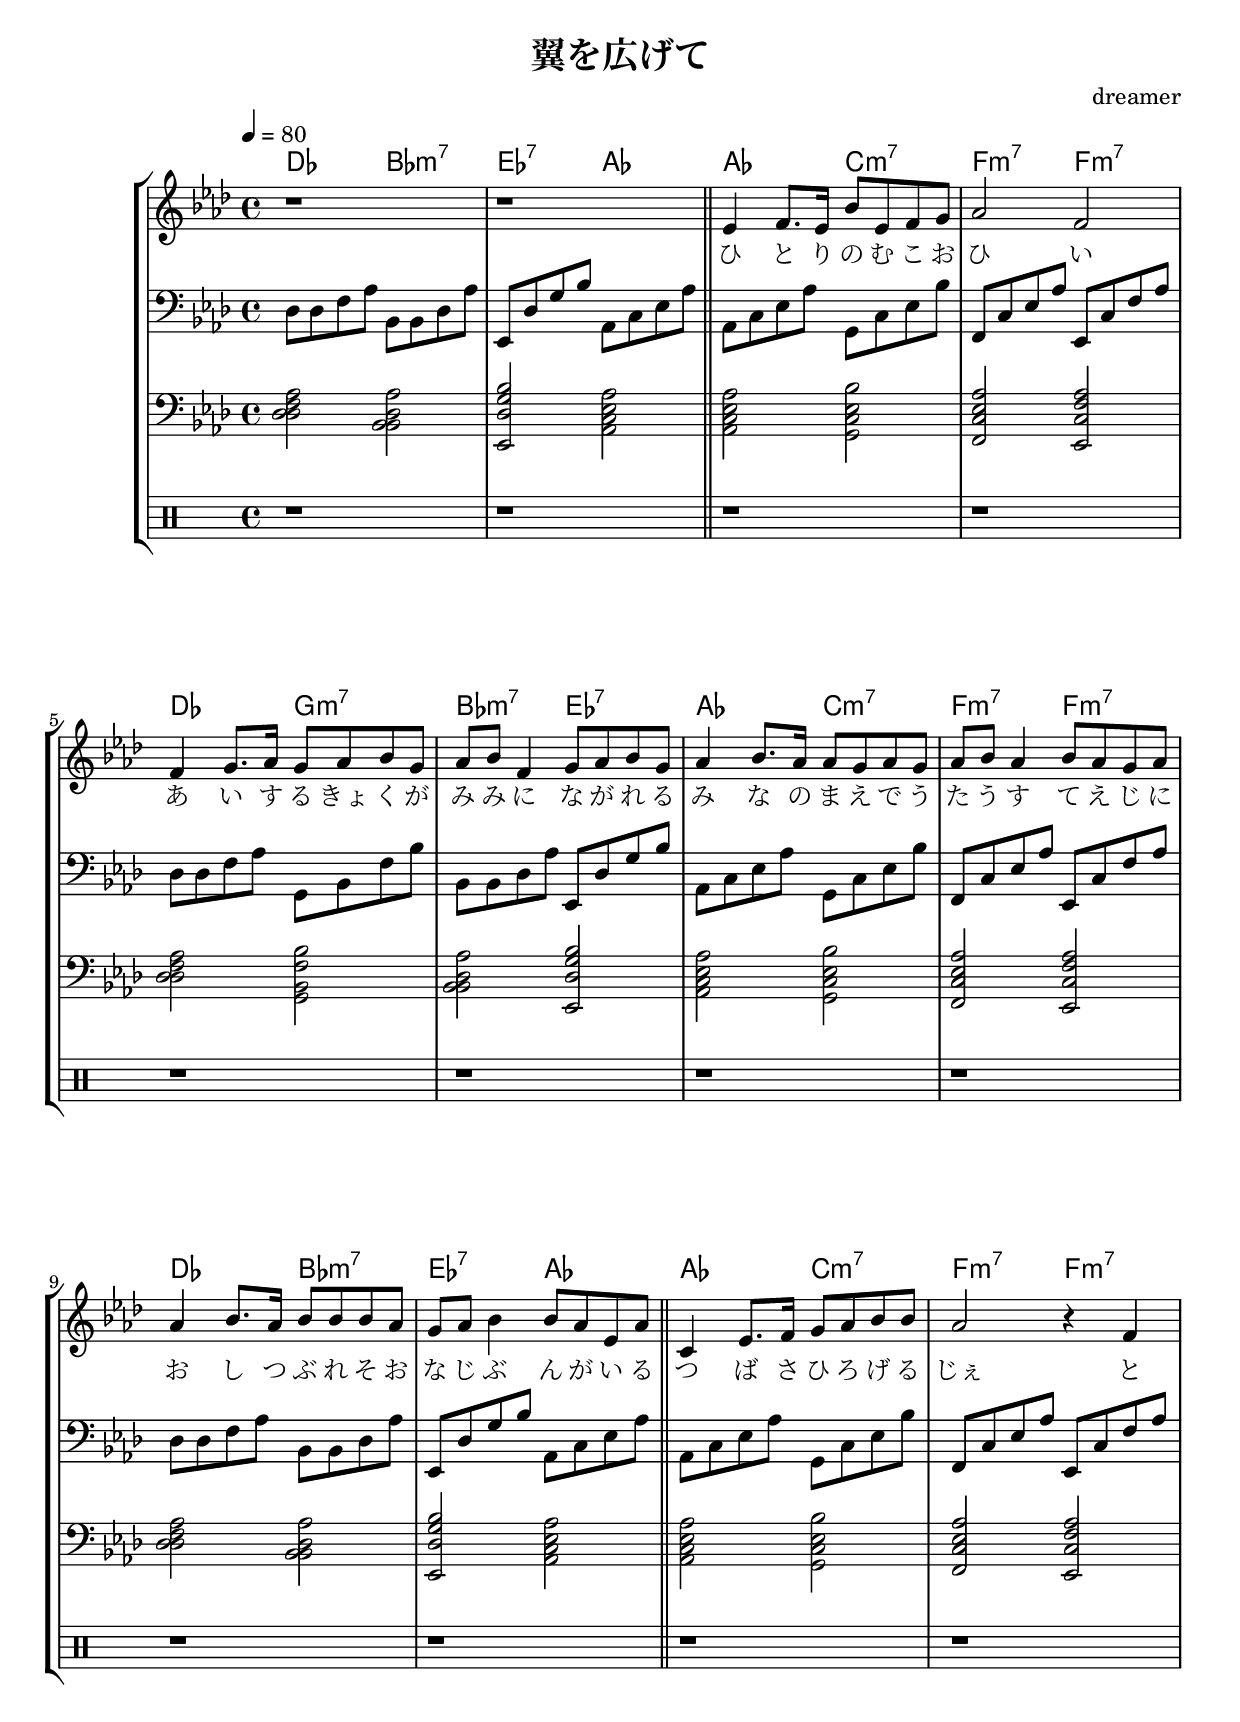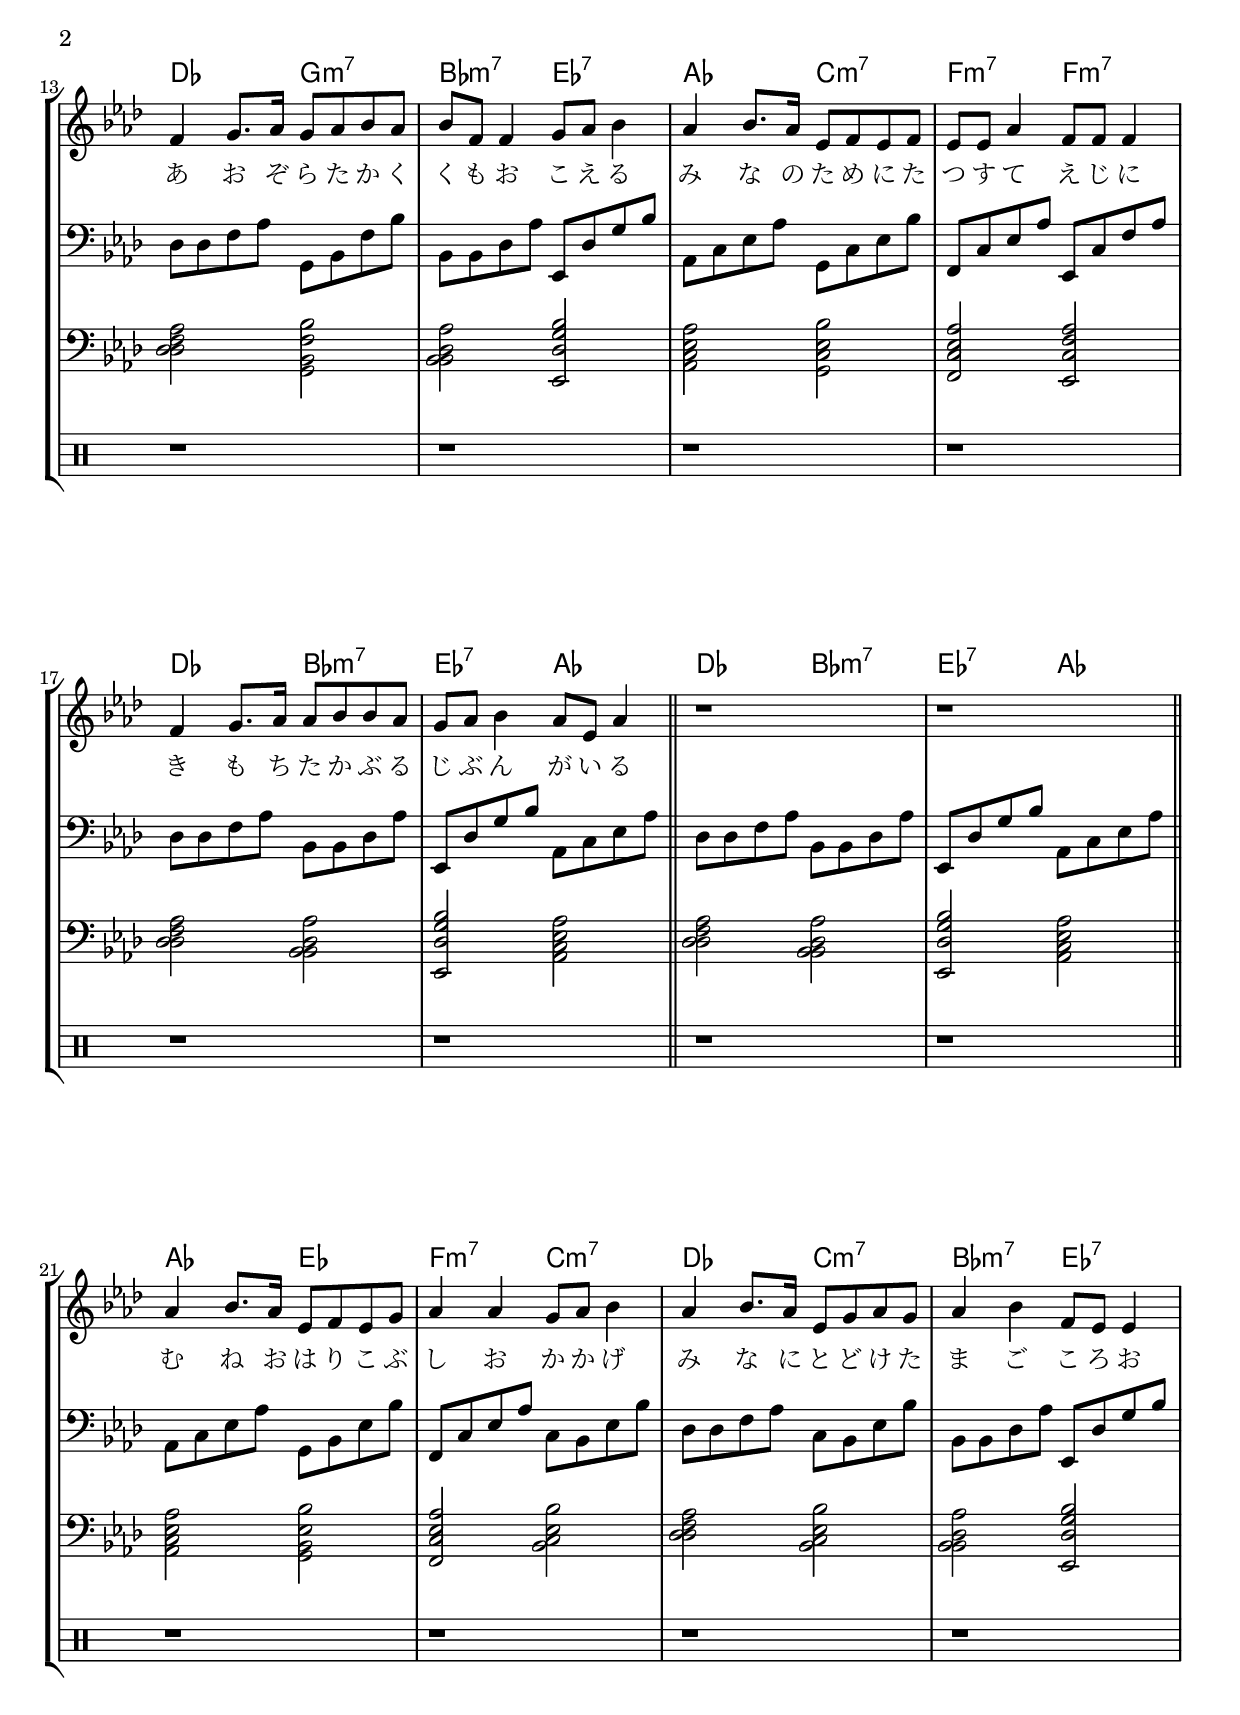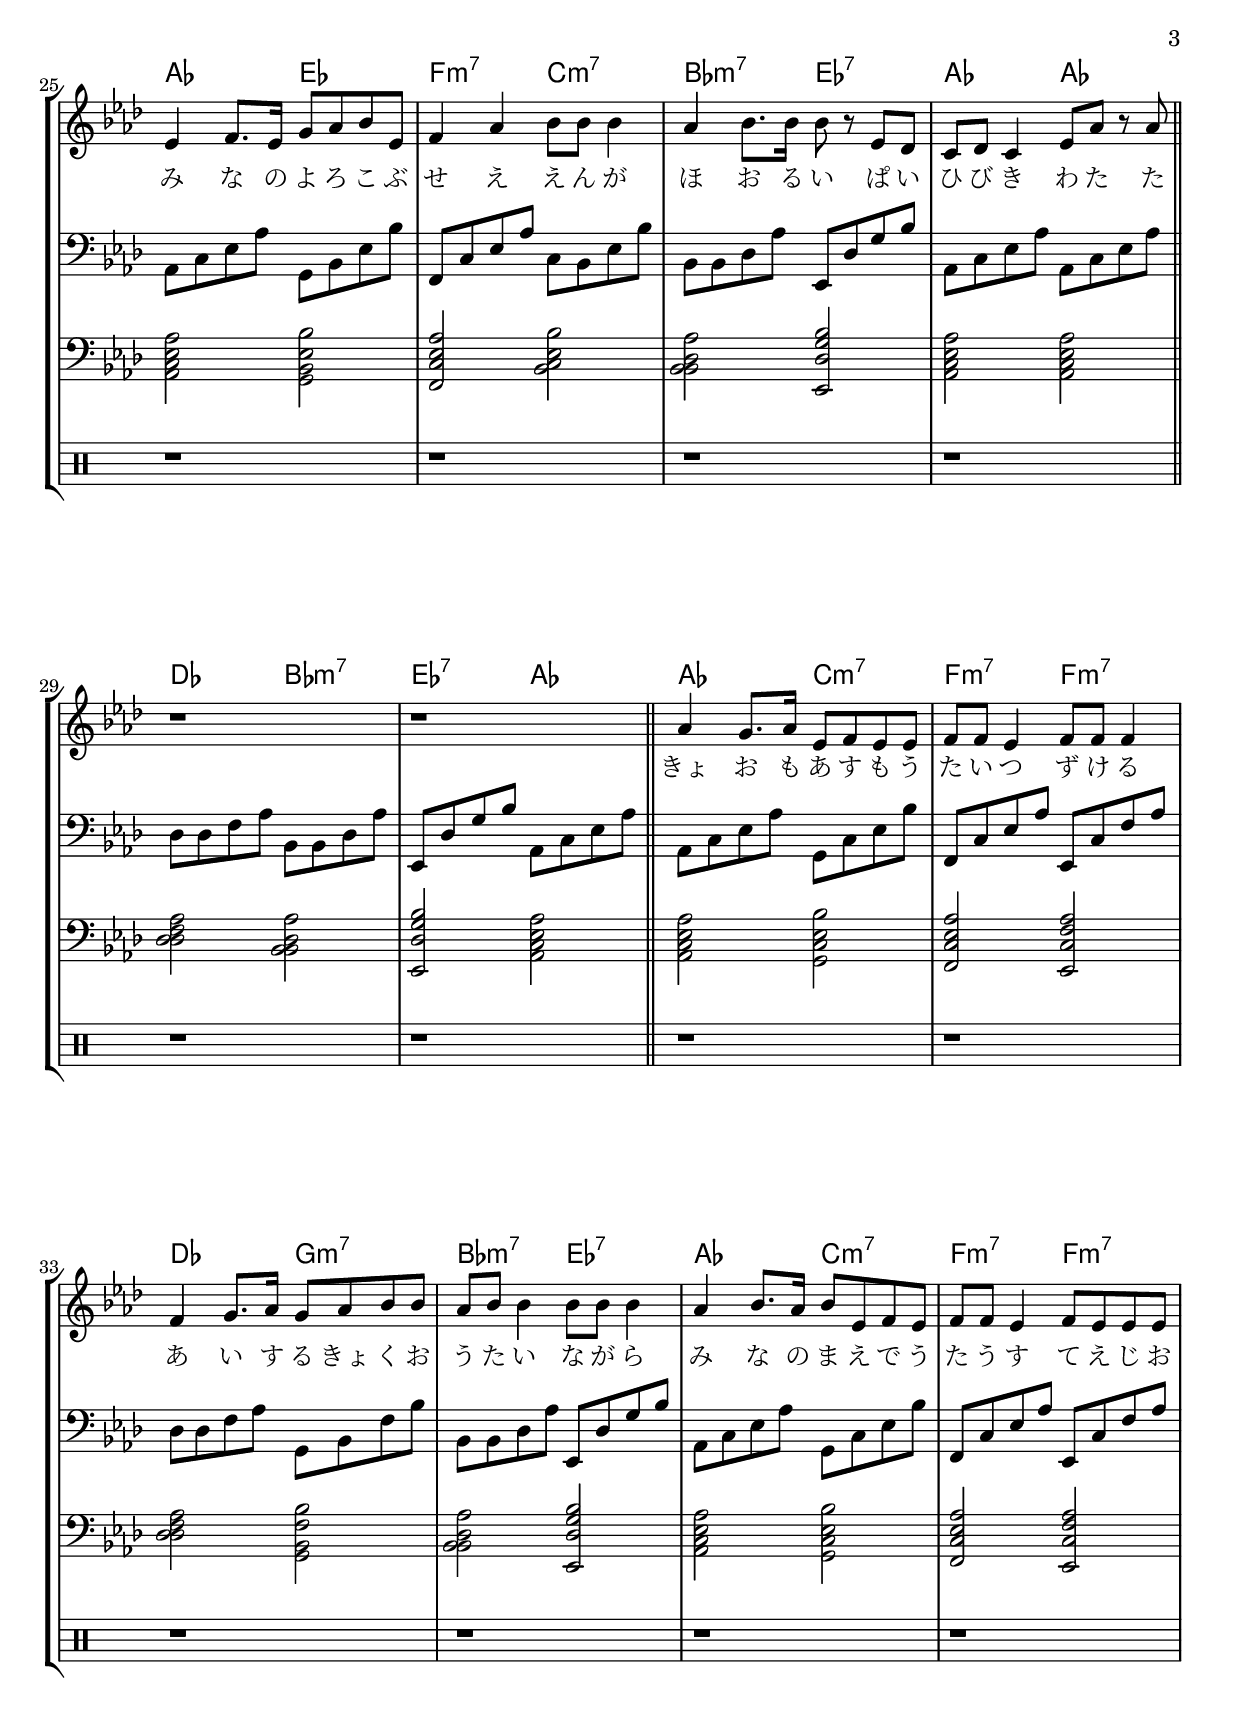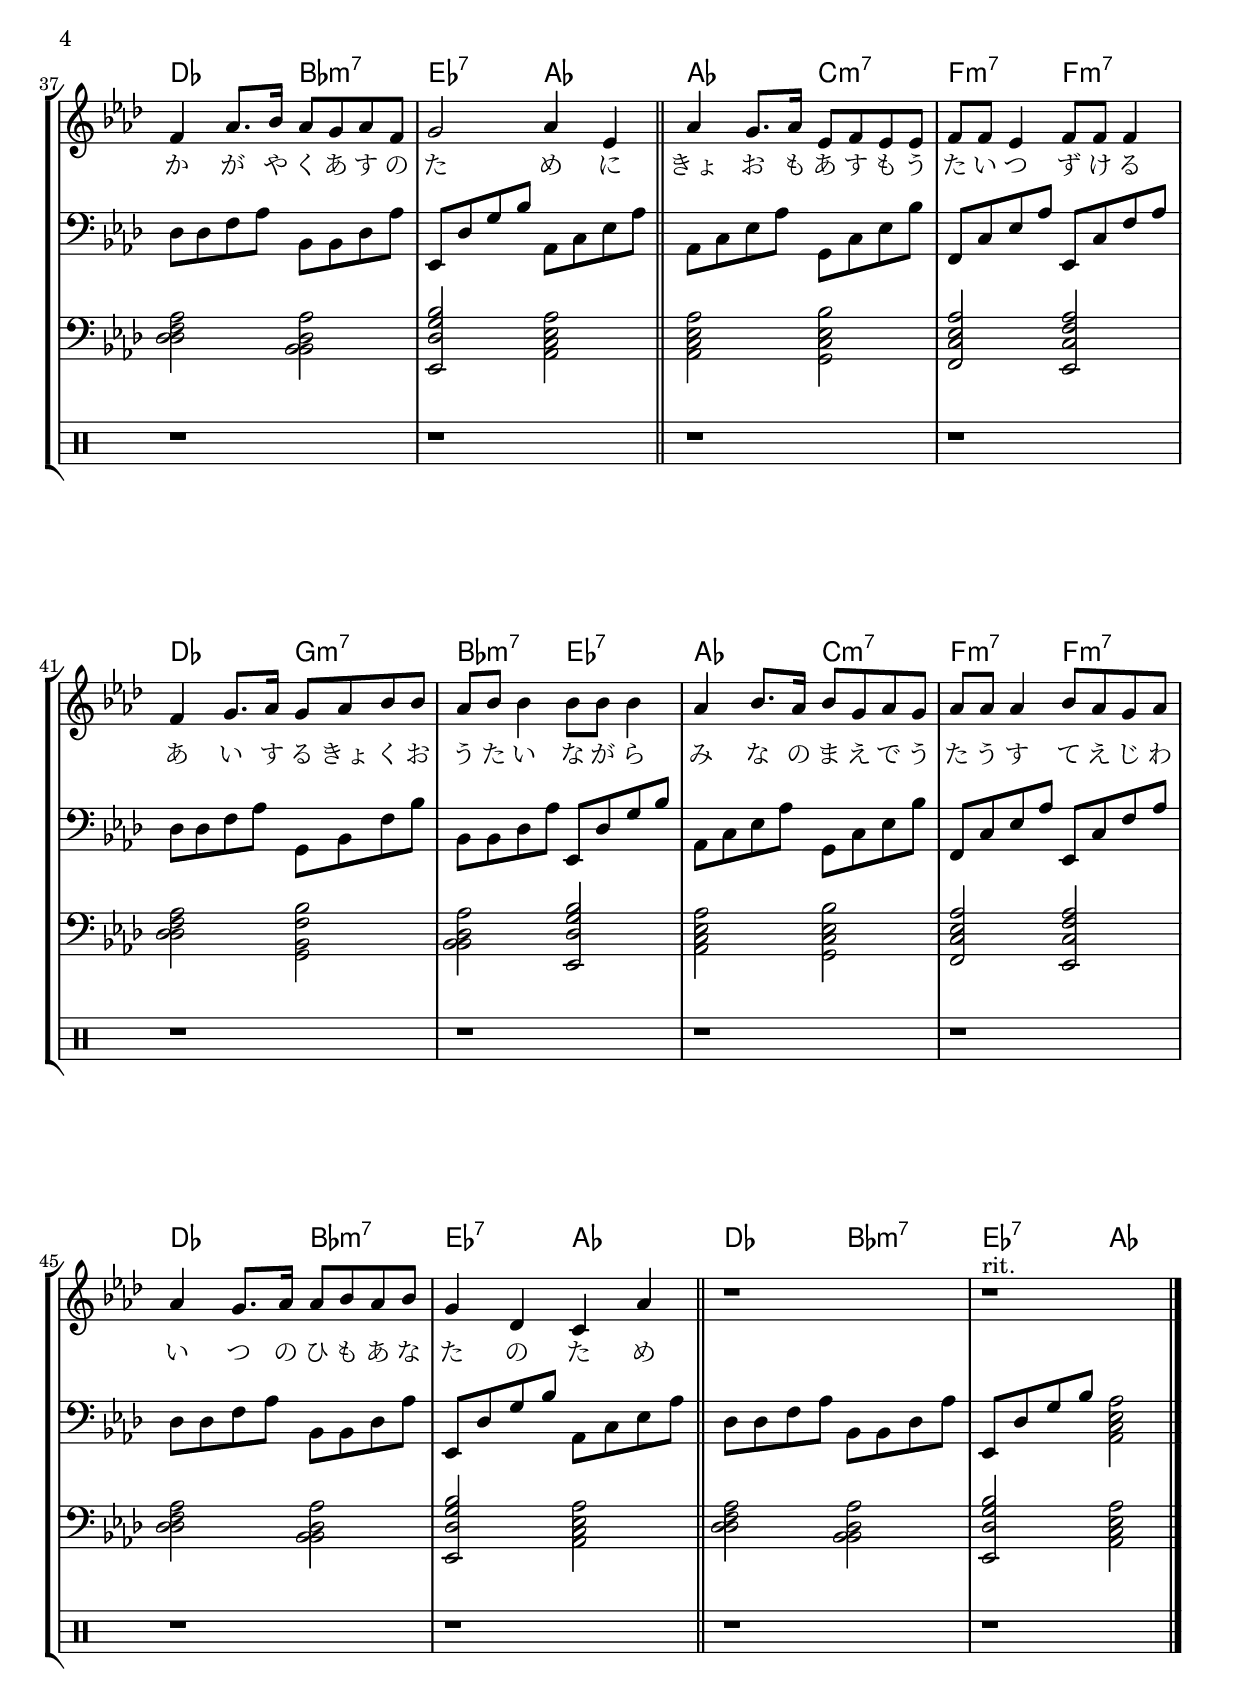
\version "2.12.1"

\header {
	title = \markup {翼を広げて}
	composer = \markup \center-column {dreamer}
}

harmony = \chordmode {
	des2 bes:min7 es:7 as 

	as c:min7 f:min7 f:min7 des g:min7 bes:min7 es:7 as c:min7 f:min7 f:min7 des bes:min7 es:7 as 

	as c:min7 f:min7 f:min7 des g:min7 bes:min7 es:7 as c:min7 f:min7 f:min7 des bes:min7 es:7 as 

	des bes:min7 es:7 as 

	as es f:min7 c:min7 des c:min7 bes:min7 es:7 as es f:min7 c:min7 bes:min7 es:7 as as 

	des bes:min7 es:7 as 

	as c:min7 f:min7 f:min7 des g:min7 bes:min7 es:7 as c:min7 f:min7 f:min7 des bes:min7 es:7 as 

	as c:min7 f:min7 f:min7 des g:min7 bes:min7 es:7 as c:min7 f:min7 f:min7 des bes:min7 es:7 as 

	des bes:min7 es:7 as 
}

melody = {
	\key as \major
	\tempo 4 = 80
	r1 | r1   
	\set Staff.midiInstrument = #"mmi0.42"
	 es'4  f'8.  es'16  bes'8  es'8  f'8  g'8 
	as'2  f'2 
	f'4  g'8.  as'16  g'8  as'8  bes'8  g'8 
	as'8  bes'8  f'4  g'8  as'8  bes'8  g'8 
	as'4  bes'8.  as'16  as'8  g'8  as'8  g'8 
	as'8  bes'8  as'4  bes'8  as'8  g'8  as'8 
	as'4  bes'8.  as'16  bes'8  bes'8  bes'8  as'8 
	g'8  as'8  bes'4  bes'8  as'8  es'8  as'8
	\set Staff.midiInstrument = #"mmi0.42"
	 c'4  es'8.  f'16  g'8  as'8  bes'8  bes'8 
	as'2  r4  f'4 
	f'4  g'8.  as'16  g'8  as'8  bes'8  as'8 
	bes'8  f'8  f'4  g'8  as'8  bes'4 
	as'4  bes'8.  as'16  es'8  f'8  es'8  f'8 
	es'8  es'8  as'4  f'8  f'8  f'4 
	f'4  g'8.  as'16  as'8  bes'8  bes'8  as'8 
	g'8  as'8  bes'4  as'8  es'8  as'4
	r1 | r1   
	\set Staff.midiInstrument = #"mmi0.42"
	 as'4  bes'8.  as'16  es'8  f'8  es'8  g'8 
	as'4  as'4  g'8  as'8  bes'4 
	as'4  bes'8.  as'16  es'8  g'8  as'8  g'8 
	as'4  bes'4  f'8  es'8  es'4 
	es'4  f'8.  es'16  g'8  as'8  bes'8  es'8 
	f'4  as'4  bes'8  bes'8  bes'4 
	as'4  bes'8.  bes'16  bes'8  r8  es'8  des'8 
	c'8  des'8  c'4  es'8  as'8  r8  as'8
	r1 | r1   
	\set Staff.midiInstrument = #"mmi0.42"
	 as'4  g'8.  as'16  es'8  f'8  es'8  es'8 
	f'8  f'8  es'4  f'8  f'8  f'4 
	f'4  g'8.  as'16  g'8  as'8  bes'8  bes'8 
	as'8  bes'8  bes'4  bes'8  bes'8  bes'4 
	as'4  bes'8.  as'16  bes'8  es'8  f'8  es'8 
	f'8  f'8  es'4  f'8  es'8  es'8  es'8 
	f'4  as'8.  bes'16  as'8  g'8  as'8  f'8 
	g'2  as'4  es'4
	\set Staff.midiInstrument = #"mmi0.42"
	 as'4  g'8.  as'16  es'8  f'8  es'8  es'8 
	f'8  f'8  es'4  f'8  f'8  f'4 
	f'4  g'8.  as'16  g'8  as'8  bes'8  bes'8 
	as'8  bes'8  bes'4  bes'8  bes'8  bes'4 
	as'4  bes'8.  as'16  bes'8  g'8  as'8  g'8 
	as'8  as'8  as'4  bes'8  as'8  g'8  as'8 
	as'4  g'8.  as'16  as'8  bes'8  as'8  bes'8 
	g'4  des'4  c'4  as'4
	r1 | r1^"rit." \bar "|."
}

words = \lyricmode {
	
	ひ  と  り  の  む  こ  お  ひ  い  あ  い  す  る  きょ  く  が  み  み  に  な  が  れ  る  み  な  の  ま  え  で  う  た  う  す  て  え  じ  に  お  し  つ  ぶ  れ  そ  お  な  じ  ぶ  ん  が  い  る  
	つ  ば  さ  ひ  ろ  げ  る  じぇ  と  あ  お  ぞ  ら  た  か  く  く  も  お  こ  え  る  み  な  の  た  め  に  た  つ  す  て  え  じ  に  き  も  ち  た  か  ぶ  る  じ  ぶ  ん  が  い  る  
	
	む  ね  お  は  り  こ  ぶ  し  お  か  か  げ  み  な  に  と  ど  け  た  ま  ご  こ  ろ  お  み  な  の  よ  ろ  こ  ぶ  せ  え  え  ん  が  ほ  お  る  い  ぱ  い  ひ  び  き  わ  た  た  
	
	きょ  お  も  あ  す  も  う  た  い  つ  ず  け  る  あ  い  す  る  きょ  く  お  う  た  い  な  が  ら  み  な  の  ま  え  で  う  た  う  す  て  え  じ  お  か  が  や  く  あ  す  の  た  め  に  
	きょ  お  も  あ  す  も  う  た  い  つ  ず  け  る  あ  い  す  る  きょ  く  お  う  た  い  な  が  ら  み  な  の  ま  え  で  う  た  う  す  て  え  じ  わ  い  つ  の  ひ  も  あ  な  た  の  た  め  
	
}

tempochange = {
	\tempo 4 = 80
	r1 | r1 \bar "||"
	\tempo 4 = 80
	r1 | r1 | r1 | r1 | r1 | r1 | r1 | r1 \bar "||"
	\tempo 4 = 80
	r1 | r1 | r1 | r1 | r1 | r1 | r1 | r1 \bar "||"
	\tempo 4 = 80
	r1 | r1 \bar "||"
	\tempo 4 = 80
	r1 | r1 | r1 | r1 | r1 | r1 | r1 | r1 \bar "||"
	\tempo 4 = 80
	r1 | r1 \bar "||"
	\tempo 4 = 80
	r1 | r1 | r1 | r1 | r1 | r1 | r1 | r1 \bar "||"
	\tempo 4 = 80
	r1 | r1 | r1 | r1 | r1 | r1 | r1 | r1 \bar "||"
	\tempo 4 = 80
	r1 | \tempo 4 = 60 r2 \tempo 4 = 53 r2 \bar "|."
}

mainacc = {
	\clef bass
	\set Staff.midiInstrument = #"Acoustic Guitar (steel)"
	\key as \major
	\tempo 4 = 80
	des8 des8 f8 as8
	bes,8 bes,8 des8 as8
	es,8 des8 g8 bes8
	as,8 c8 es8 as8
	\bar "||"

	\set Staff.midiInstrument = #"Acoustic Guitar (steel)"
	as,8 c8 es8 as8
	g,8 c8 es8 bes8
	f,8 c8 es8 as8
	es,8 c8 f8 as8
	des8 des8 f8 as8
	g,8 bes,8 f8 bes8
	bes,8 bes,8 des8 as8
	es,8 des8 g8 bes8
	as,8 c8 es8 as8
	g,8 c8 es8 bes8
	f,8 c8 es8 as8
	es,8 c8 f8 as8
	des8 des8 f8 as8
	bes,8 bes,8 des8 as8
	es,8 des8 g8 bes8
	as,8 c8 es8 as8
	\bar "||"

	\set Staff.midiInstrument = #"Acoustic Guitar (steel)"
	as,8 c8 es8 as8
	g,8 c8 es8 bes8
	f,8 c8 es8 as8
	es,8 c8 f8 as8
	des8 des8 f8 as8
	g,8 bes,8 f8 bes8
	bes,8 bes,8 des8 as8
	es,8 des8 g8 bes8
	as,8 c8 es8 as8
	g,8 c8 es8 bes8
	f,8 c8 es8 as8
	es,8 c8 f8 as8
	des8 des8 f8 as8
	bes,8 bes,8 des8 as8
	es,8 des8 g8 bes8
	as,8 c8 es8 as8
	\bar "||"

	\set Staff.midiInstrument = #"Acoustic Guitar (steel)"
	des8 des8 f8 as8
	bes,8 bes,8 des8 as8
	es,8 des8 g8 bes8
	as,8 c8 es8 as8
	\bar "||"

	\set Staff.midiInstrument = #"Acoustic Guitar (steel)"
	as,8 c8 es8 as8
	g,8 bes,8 es8 bes8
	f,8 c8 es8 as8
	c8 bes,8 es8 bes8
	des8 des8 f8 as8
	c8 bes,8 es8 bes8
	bes,8 bes,8 des8 as8
	es,8 des8 g8 bes8
	as,8 c8 es8 as8
	g,8 bes,8 es8 bes8
	f,8 c8 es8 as8
	c8 bes,8 es8 bes8
	bes,8 bes,8 des8 as8
	es,8 des8 g8 bes8
	as,8 c8 es8 as8
	as,8 c8 es8 as8
	\bar "||"

	\set Staff.midiInstrument = #"Acoustic Guitar (steel)"
	des8 des8 f8 as8
	bes,8 bes,8 des8 as8
	es,8 des8 g8 bes8
	as,8 c8 es8 as8
	\bar "||"

	\set Staff.midiInstrument = #"Acoustic Guitar (steel)"
	as,8 c8 es8 as8
	g,8 c8 es8 bes8
	f,8 c8 es8 as8
	es,8 c8 f8 as8
	des8 des8 f8 as8
	g,8 bes,8 f8 bes8
	bes,8 bes,8 des8 as8
	es,8 des8 g8 bes8
	as,8 c8 es8 as8
	g,8 c8 es8 bes8
	f,8 c8 es8 as8
	es,8 c8 f8 as8
	des8 des8 f8 as8
	bes,8 bes,8 des8 as8
	es,8 des8 g8 bes8
	as,8 c8 es8 as8
	\bar "||"

	\set Staff.midiInstrument = #"Acoustic Guitar (steel)"
	as,8 c8 es8 as8
	g,8 c8 es8 bes8
	f,8 c8 es8 as8
	es,8 c8 f8 as8
	des8 des8 f8 as8
	g,8 bes,8 f8 bes8
	bes,8 bes,8 des8 as8
	es,8 des8 g8 bes8
	as,8 c8 es8 as8
	g,8 c8 es8 bes8
	f,8 c8 es8 as8
	es,8 c8 f8 as8
	des8 des8 f8 as8
	bes,8 bes,8 des8 as8
	es,8 des8 g8 bes8
	as,8 c8 es8 as8
	\bar "||"

	\set Staff.midiInstrument = #"Acoustic Guitar (steel)"
	des8 des8 f8 as8
	bes,8 bes,8 des8 as8
	es,8 des8 g8 bes8
	<as, c es as>2
	\bar "|."
}

subacc = {
	\clef bass
	\set Staff.midiInstrument = #"Electric Guitar (clean)"
	\key as \major
	\tempo 4 = 80
	<des des f as>2
	<bes, bes, des as>2
	<es, des g bes>2
	<as, c es as>2
	\bar "||"

	\set Staff.midiInstrument = #"Electric Guitar (clean)"
	<as, c es as>2
	<g, c es bes>2
	<f, c es as>2
	<es, c f as>2
	<des des f as>2
	<g, bes, f bes>2
	<bes, bes, des as>2
	<es, des g bes>2
	<as, c es as>2
	<g, c es bes>2
	<f, c es as>2
	<es, c f as>2
	<des des f as>2
	<bes, bes, des as>2
	<es, des g bes>2
	<as, c es as>2
	\bar "||"

	\set Staff.midiInstrument = #"Electric Guitar (clean)"
	<as, c es as>2
	<g, c es bes>2
	<f, c es as>2
	<es, c f as>2
	<des des f as>2
	<g, bes, f bes>2
	<bes, bes, des as>2
	<es, des g bes>2
	<as, c es as>2
	<g, c es bes>2
	<f, c es as>2
	<es, c f as>2
	<des des f as>2
	<bes, bes, des as>2
	<es, des g bes>2
	<as, c es as>2
	\bar "||"

	\set Staff.midiInstrument = #"Electric Guitar (clean)"
	<des des f as>2
	<bes, bes, des as>2
	<es, des g bes>2
	<as, c es as>2
	\bar "||"

	\set Staff.midiInstrument = #"Electric Guitar (clean)"
	<as, c es as>2
	<g, bes, es bes>2
	<f, c es as>2
	<c bes, es bes>2
	<des des f as>2
	<c bes, es bes>2
	<bes, bes, des as>2
	<es, des g bes>2
	<as, c es as>2
	<g, bes, es bes>2
	<f, c es as>2
	<c bes, es bes>2
	<bes, bes, des as>2
	<es, des g bes>2
	<as, c es as>2
	<as, c es as>2
	\bar "||"

	\set Staff.midiInstrument = #"Electric Guitar (clean)"
	<des des f as>2
	<bes, bes, des as>2
	<es, des g bes>2
	<as, c es as>2
	\bar "||"

	\set Staff.midiInstrument = #"Electric Guitar (clean)"
	<as, c es as>2
	<g, c es bes>2
	<f, c es as>2
	<es, c f as>2
	<des des f as>2
	<g, bes, f bes>2
	<bes, bes, des as>2
	<es, des g bes>2
	<as, c es as>2
	<g, c es bes>2
	<f, c es as>2
	<es, c f as>2
	<des des f as>2
	<bes, bes, des as>2
	<es, des g bes>2
	<as, c es as>2
	\bar "||"

	\set Staff.midiInstrument = #"Electric Guitar (clean)"
	<as, c es as>2
	<g, c es bes>2
	<f, c es as>2
	<es, c f as>2
	<des des f as>2
	<g, bes, f bes>2
	<bes, bes, des as>2
	<es, des g bes>2
	<as, c es as>2
	<g, c es bes>2
	<f, c es as>2
	<es, c f as>2
	<des des f as>2
	<bes, bes, des as>2
	<es, des g bes>2
	<as, c es as>2
	\bar "||"

	\set Staff.midiInstrument = #"Electric Guitar (clean)"
	<des des f as>2
	<bes, bes, des as>2
	<es, des g bes>2
	<as, c es as>2
	\bar "|."
}

percA = {
	\drummode {
	r1 |r1 \bar "||"
	r1 |r1 |r1 |r1 |r1 |r1 |r1 |r1 \bar "||"
	r1 |r1 |r1 |r1 |r1 |r1 |r1 |r1 \bar "||"
	r1 |r1 \bar "||"
	r1 |r1 |r1 |r1 |r1 |r1 |r1 |r1 \bar "||"
	r1 |r1 \bar "||"
	r1 |r1 |r1 |r1 |r1 |r1 |r1 |r1 \bar "||"
	r1 |r1 |r1 |r1 |r1 |r1 |r1 |r1 \bar "||"
	r1 |r1 \bar "|."
	}
}

percB = {
	\drummode {
	r1 |r1 \bar "||"
	r1 |r1 |r1 |r1 |r1 |r1 |r1 |r1 \bar "||"
	r1 |r1 |r1 |r1 |r1 |r1 |r1 |r1 \bar "||"
	r1 |r1 \bar "||"
	r1 |r1 |r1 |r1 |r1 |r1 |r1 |r1 \bar "||"
	r1 |r1 \bar "||"
	r1 |r1 |r1 |r1 |r1 |r1 |r1 |r1 \bar "||"
	r1 |r1 |r1 |r1 |r1 |r1 |r1 |r1 \bar "||"
	r1 |r1 \bar "|."
	}
}

percC = {
	\drummode {
	r1 |r1 \bar "||"
	r1 |r1 |r1 |r1 |r1 |r1 |r1 |r1 \bar "||"
	r1 |r1 |r1 |r1 |r1 |r1 |r1 |r1 \bar "||"
	r1 |r1 \bar "||"
	r1 |r1 |r1 |r1 |r1 |r1 |r1 |r1 \bar "||"
	r1 |r1 \bar "||"
	r1 |r1 |r1 |r1 |r1 |r1 |r1 |r1 \bar "||"
	r1 |r1 |r1 |r1 |r1 |r1 |r1 |r1 \bar "||"
	r1 |r1 \bar "|."
	}
}

percD = {
	\drummode {
	r1 |r1 \bar "||"
	r1 |r1 |r1 |r1 |r1 |r1 |r1 |r1 \bar "||"
	r1 |r1 |r1 |r1 |r1 |r1 |r1 |r1 \bar "||"
	r1 |r1 \bar "||"
	r1 |r1 |r1 |r1 |r1 |r1 |r1 |r1 \bar "||"
	r1 |r1 \bar "||"
	r1 |r1 |r1 |r1 |r1 |r1 |r1 |r1 \bar "||"
	r1 |r1 |r1 |r1 |r1 |r1 |r1 |r1 \bar "||"
	r1 |r1 \bar "|."
	}
}

percE = {
	\drummode {
	r1 |r1 \bar "||"
	r1 |r1 |r1 |r1 |r1 |r1 |r1 |r1 \bar "||"
	r1 |r1 |r1 |r1 |r1 |r1 |r1 |r1 \bar "||"
	r1 |r1 \bar "||"
	r1 |r1 |r1 |r1 |r1 |r1 |r1 |r1 \bar "||"
	r1 |r1 \bar "||"
	r1 |r1 |r1 |r1 |r1 |r1 |r1 |r1 \bar "||"
	r1 |r1 |r1 |r1 |r1 |r1 |r1 |r1 \bar "||"
	r1 |r1 \bar "|."
	}
}

\score {
	<<
		\new StaffGroup <<
			\new ChordNames {\harmony}
			\new Voice = "melody" {\melody}
			\new Lyrics \lyricsto "melody" \words
			\new Staff = "mainacc" {\mainacc}
			\new Staff = "subacc" {\subacc}
			\new DrumStaff <<
				\new DrumVoice {\percA}
				\new DrumVoice {\percB}
				\new DrumVoice {\percC}
				\new DrumVoice {\percD}
				\new DrumVoice {\percE}
			>>
		>>
	>>
	\layout { }
}
